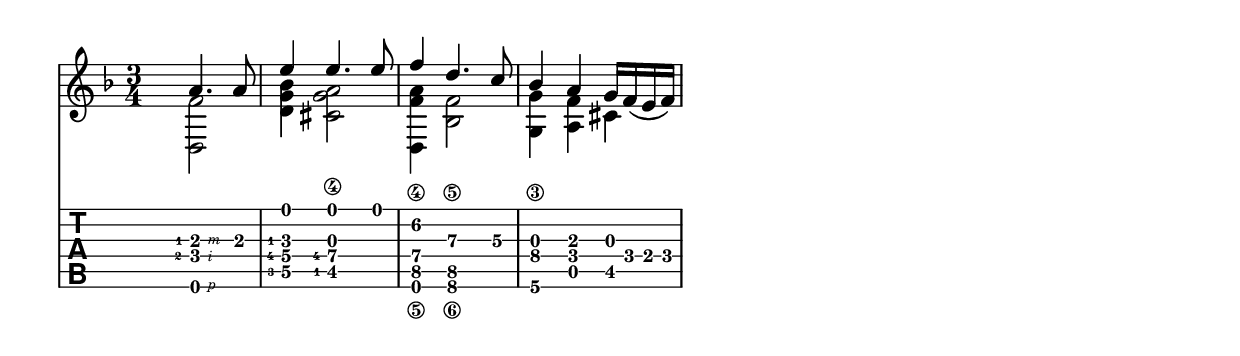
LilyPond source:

custom-tuning = \stringTuning <d a d' g' b' e''>

\layout {
  indent = 0.0
  \context {
    \Score
    \override BarNumber.break-visibility = #'#(#f #f #f)
    barNumberVisibility = #all-bar-numbers-visible
  }
  \context {
    \TabStaff
    \consists "Fingering_engraver"
    \consists "New_fingering_engraver"
    fingeringOrientations = #'(left left left)
    strokeFingerOrientations = #'(right right right)
  }
  \context {
    \Voice
    \remove "Fingering_engraver"
    % took me forever to track this down
    \remove "New_fingering_engraver"
  }
}

l.1 = \finger\markup {
  \fontsize #-3 "1"
}
l.2 = \finger\markup {
  \fontsize #-3 "2"
}
l.3 = \finger\markup {
  \fontsize #-3 "3"
}
l.4 = \finger\markup {
  \fontsize #-3 "4"
}

RH.1 = \rightHandFinger #1
RH.2 = \rightHandFinger #2
RH.3 = \rightHandFinger #3
RH.4 = \rightHandFinger #4

mynotes = {
  \fixed c' {
    \key d \minor
        \time 3/4
    \bar ""
    s4
    <<
      { <a\l.1\RH.3 >4. a8 }
      \\
      { < f\l.2\RH.2 d,\RH.1 >2 }
    >>
    |
    % 2
    <<
      { e'4 e'4. e'8 }
      \\
      { < bes\l.1 g\l.4 d\l.3 >4 < a\4\l.4 g cis\l.1 >2 }
    >>
    |
    % 3
    <<
      { f'4\2 d'4.\3 c'8\3 }
      \\
      { < a\4 f\5 d, >4 < f\5 bes,\6  >2 }
    >>
    |
    % 4
    <<
      { bes4\4 a g16 f _\( e f\) }
      \\
      { < g, g\3 >4 < f a, > cis }
    >>
  }
}

<<
  \new Staff {
    \clef treble
    \mynotes
  }
  \new TabStaff {
    \set TabStaff.stringTunings = #custom-tuning
    \clef moderntab
    \set fingeringOrientations = #'(left left left)
    \mynotes
  }
>>
